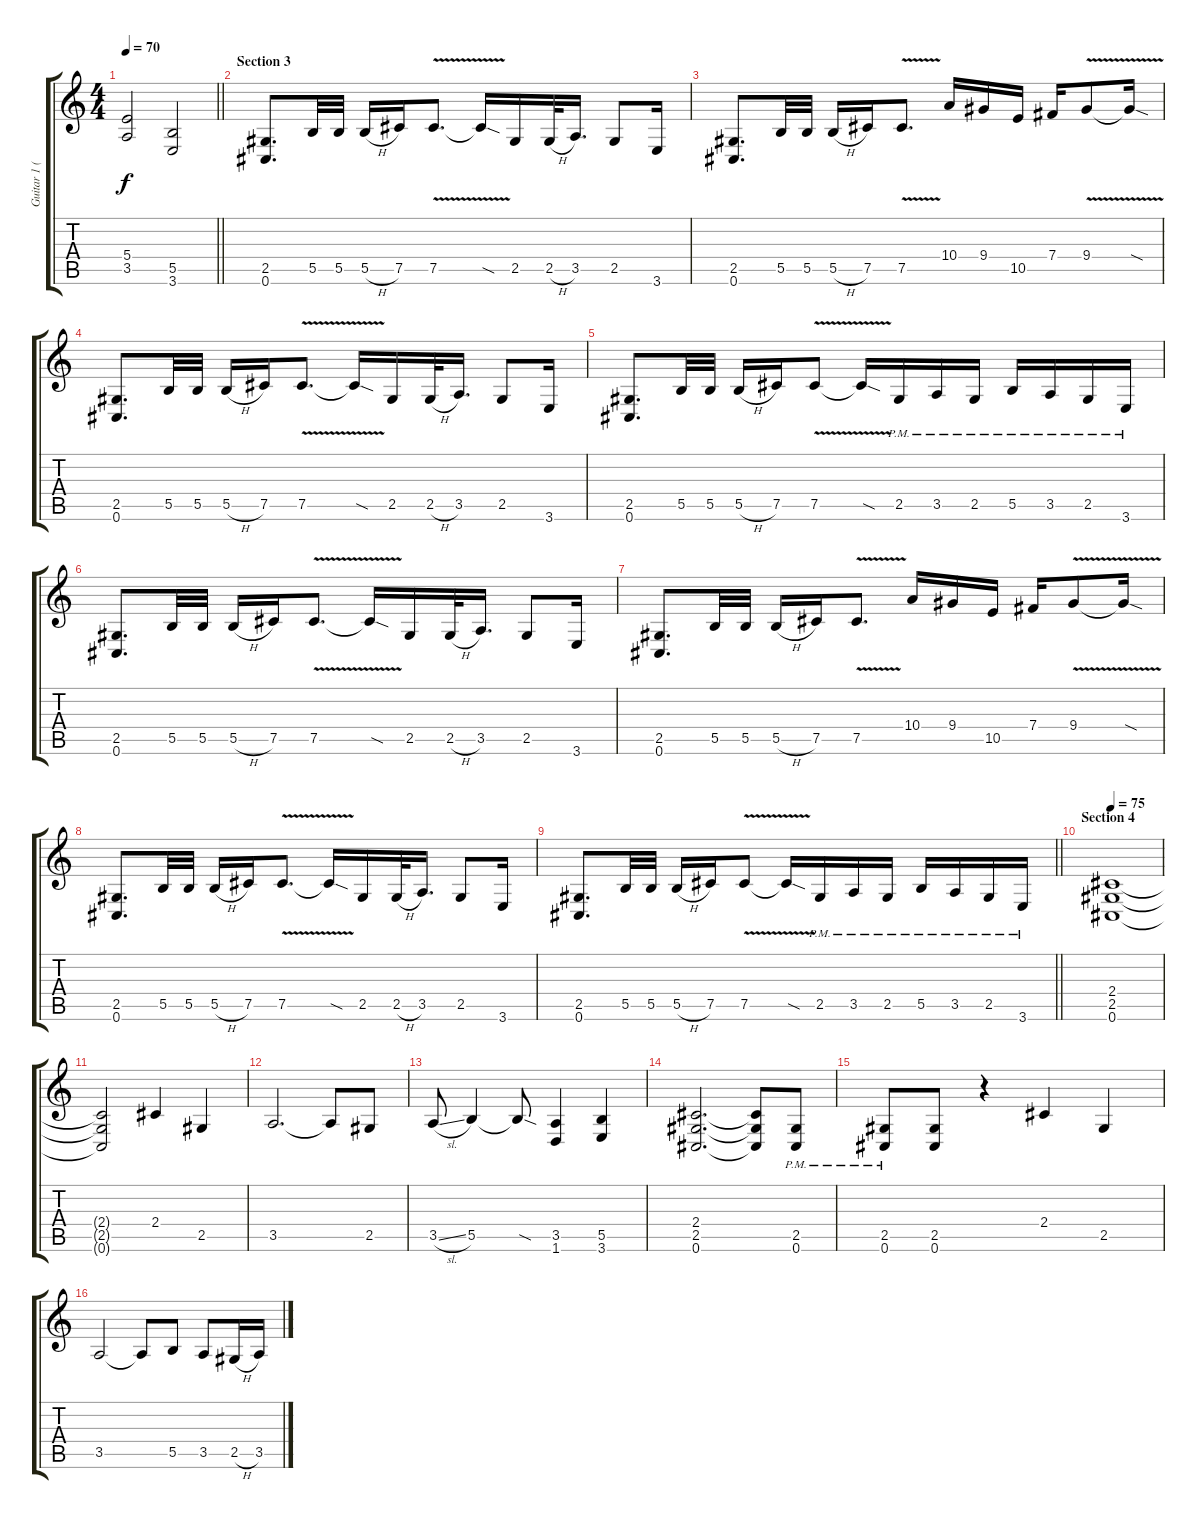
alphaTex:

\track ("Guitar 1 (Distortion)" "Guitar 1 (") {instrument distortionguitar}
\staff {score tabs}
\tuning (Db4 Ab3 E3 B2 Gb2 Db2) {hide}
\ts (4 4)
\tempo 70
\clef g2
\barLineRight lightlight
\ks c
(5.4 3.5).2{dy f} (5.5 3.6).2 |
\section ("" "Section 3")
(2.5 0.6).8{d} 5.5.32 5.5.32 5.5{h}.16 7.5.16 7.5{v}.8{d} 7.5{sod t}.16 2.5.16 2.5{h}.32 3.5.16{d} 2.5.8 3.6.16 |
(2.5 0.6).8{d} 5.5.32 5.5.32 5.5{h}.16 7.5.16 7.5{v}.8{d} 10.4.16 9.4.16 10.5.16 7.4.16 9.4{v}.8 9.4{sod t}.16 |
(2.5 0.6).8{d} 5.5.32 5.5.32 5.5{h}.16 7.5.16 7.5{v}.8{d} 7.5{sod t}.16 2.5.16 2.5{h}.32 3.5.16{d} 2.5.8 3.6.16 |
(2.5 0.6).8{d} 5.5.32 5.5.32 5.5{h}.16 7.5.16 7.5{v}.8 7.5{sod t}.16 2.5{pm}.16 3.5{pm}.16 2.5{pm}.16 5.5{pm}.16 3.5{pm}.16 2.5{pm}.16 3.6{pm}.16 |
(2.5 0.6).8{d} 5.5.32 5.5.32 5.5{h}.16 7.5.16 7.5{v}.8{d} 7.5{sod t}.16 2.5.16 2.5{h}.32 3.5.16{d} 2.5.8 3.6.16 |
(2.5 0.6).8{d} 5.5.32 5.5.32 5.5{h}.16 7.5.16 7.5{v}.8{d} 10.4.16 9.4.16 10.5.16 7.4.16 9.4{v}.8 9.4{sod t}.16 |
(2.5 0.6).8{d} 5.5.32 5.5.32 5.5{h}.16 7.5.16 7.5{v}.8{d} 7.5{sod t}.16 2.5.16 2.5{h}.32 3.5.16{d} 2.5.8 3.6.16 |
\barLineRight lightlight
(2.5 0.6).8{d} 5.5.32 5.5.32 5.5{h}.16 7.5.16 7.5{v}.8 7.5{sod t}.16 2.5{pm}.16 3.5{pm}.16 2.5{pm}.16 5.5{pm}.16 3.5{pm}.16 2.5{pm}.16 3.6{pm}.16 |
\section ("" "Section 4")
\tempo 75
(2.4 2.5 0.6).1 |
(2.4{t} 2.5{t} 0.6{t}).2 2.4.4 2.5.4 |
3.5.2{d} 3.5{t}.8 2.5.8 |
3.5{sl}.8 5.5.4 5.5{sod t}.8 (3.5 1.6).4 (5.5 3.6).4 |
(2.4 2.5 0.6).2{d} (2.4{t} 2.5{t} 0.6{t}).8 (2.5{pm} 0.6{pm}).8 |
(2.5{pm} 0.6{pm}).8 (2.5 0.6).8 r.4 2.4.4 2.5.4 |
3.5.2 3.5{t}.8 5.5.8 3.5.8 2.5{h}.16 3.5.16
